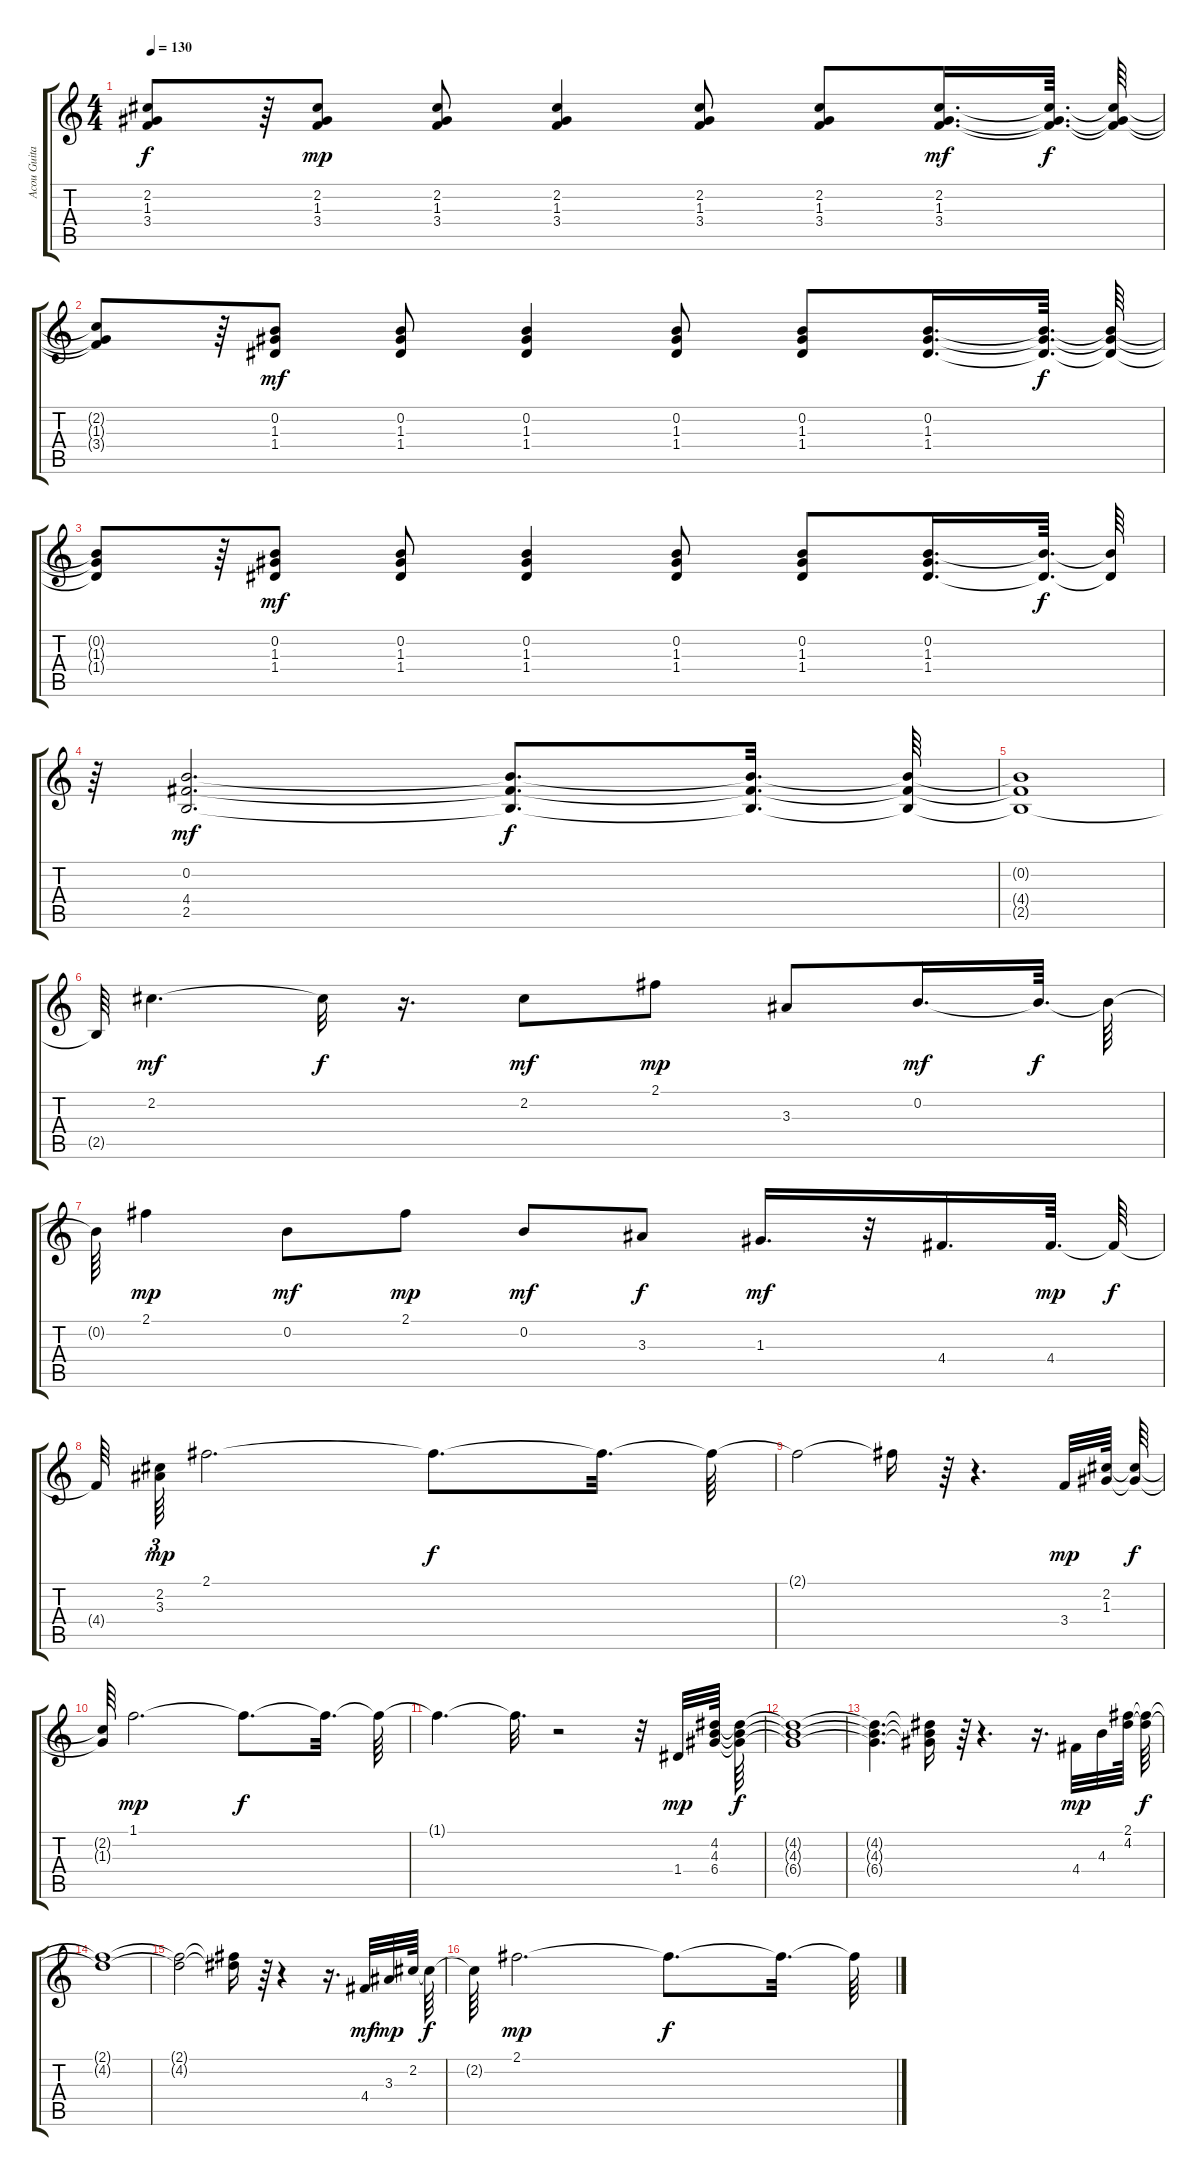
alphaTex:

\track ("Acou Guitar" "Acou Guita") {instrument acousticguitarsteel}
\staff {score tabs}
\tuning (E4 B3 G3 D3 A2 E2) {hide}
\ts (4 4)
\tempo 130
\clef g2
\ks c
(2.2{t} 1.3{t} 3.4{t}).8{dy f} r.64 (2.2 1.3 3.4).8{dy mp} (2.2 1.3 3.4).8 (2.2 1.3 3.4).4 (2.2 1.3 3.4).8 (2.2 1.3 3.4).8 (2.2 1.3 3.4).16{d dy mf} (2.2{t} 1.3{t} 3.4{t}).64{d dy f} (2.2{t} 1.3{t} 3.4{t}).64 |
(2.2{t} 1.3{t} 3.4{t}).8 r.64 (0.2 1.3 1.4).8{dy mf} (0.2 1.3 1.4).8 (0.2 1.3 1.4).4 (0.2 1.3 1.4).8 (0.2 1.3 1.4).8 (0.2 1.3 1.4).16{d} (0.2{t} 1.3{t} 1.4{t}).64{d dy f} (0.2{t} 1.3{t} 1.4{t}).64 |
(0.2{t} 1.3{t} 1.4{t}).8 r.64 (0.2 1.3 1.4).8{dy mf} (0.2 1.3 1.4).8 (0.2 1.3 1.4).4 (0.2 1.3 1.4).8 (0.2 1.3 1.4).8 (0.2 1.3 1.4).16{d} (0.2{t} 1.4{t}).64{d dy f} (0.2{t} 1.4{t}).64 |
r.64 (0.2 4.4 2.5).2{d dy mf} (0.2{t} 4.4{t} 2.5{t}).8{d dy f} (0.2{t} 4.4{t} 2.5{t}).32{d} (0.2{t} 4.4{t} 2.5{t}).64 |
(0.2{t} 4.4{t} 2.5{t}).1 |
2.5{t}.64 2.2.4{d dy mf} 2.2{t}.32{dy f} r.16{d} 2.2.8{dy mf} 2.1.8{dy mp} 3.3.8 0.2.16{d dy mf} 0.2{t}.64{d dy f} 0.2{t}.64 |
0.2{t}.64 2.1.4{dy mp} 0.2.8{dy mf} 2.1.8{dy mp} 0.2.8{dy mf} 3.3.8{dy f} 1.3.16{d dy mf} r.32 4.4.16{d} 4.4.64{d dy mp} 4.4{t}.64{dy f} |
4.4{t}.64 (2.2 3.3).64{tu (3 2) dy mp} 2.1.2{d} 2.1{t}.8{d dy f} 2.1{t}.32{d} 2.1{t}.64 |
2.1{t}.2 2.1{t}.16 r.64 r.4{d} 3.4.32{dy mp} (2.2 1.3).64 (2.2{t} 1.3{t}).64{dy f} |
(2.2{t} 1.3{t}).64 1.1.2{d dy mp} 1.1{t}.8{d dy f} 1.1{t}.32{d} 1.1{t}.64 |
1.1{t}.4{d} 1.1{t}.32{d} r.2 r.32 1.4.32{dy mp} (4.2 4.3 6.4).64 (4.2{t} 4.3{t} 6.4{t}).64{dy f} |
(4.2{t} 4.3{t} 6.4{t}).1 |
(4.2{t} 4.3{t} 6.4{t}).4{d} (4.2{t} 4.3{t} 6.4{t}).16 r.64 r.4{d} r.16{d} 4.4.32{dy mp} 4.3.32 (2.1 4.2).64 (2.1{t} 4.2{t}).64{dy f} |
(2.1{t} 4.2{t}).1 |
(2.1{t} 4.2{t}).2 (2.1{t} 4.2{t}).16 r.64 r.4 r.16{d} 4.4.32{dy mf} 3.3.32{dy mp} 2.2.64 2.2{t}.64{dy f} |
2.2{t}.64 2.1.2{d dy mp} 2.1{t}.8{d dy f} 2.1{t}.32{d} 2.1{t}.64
